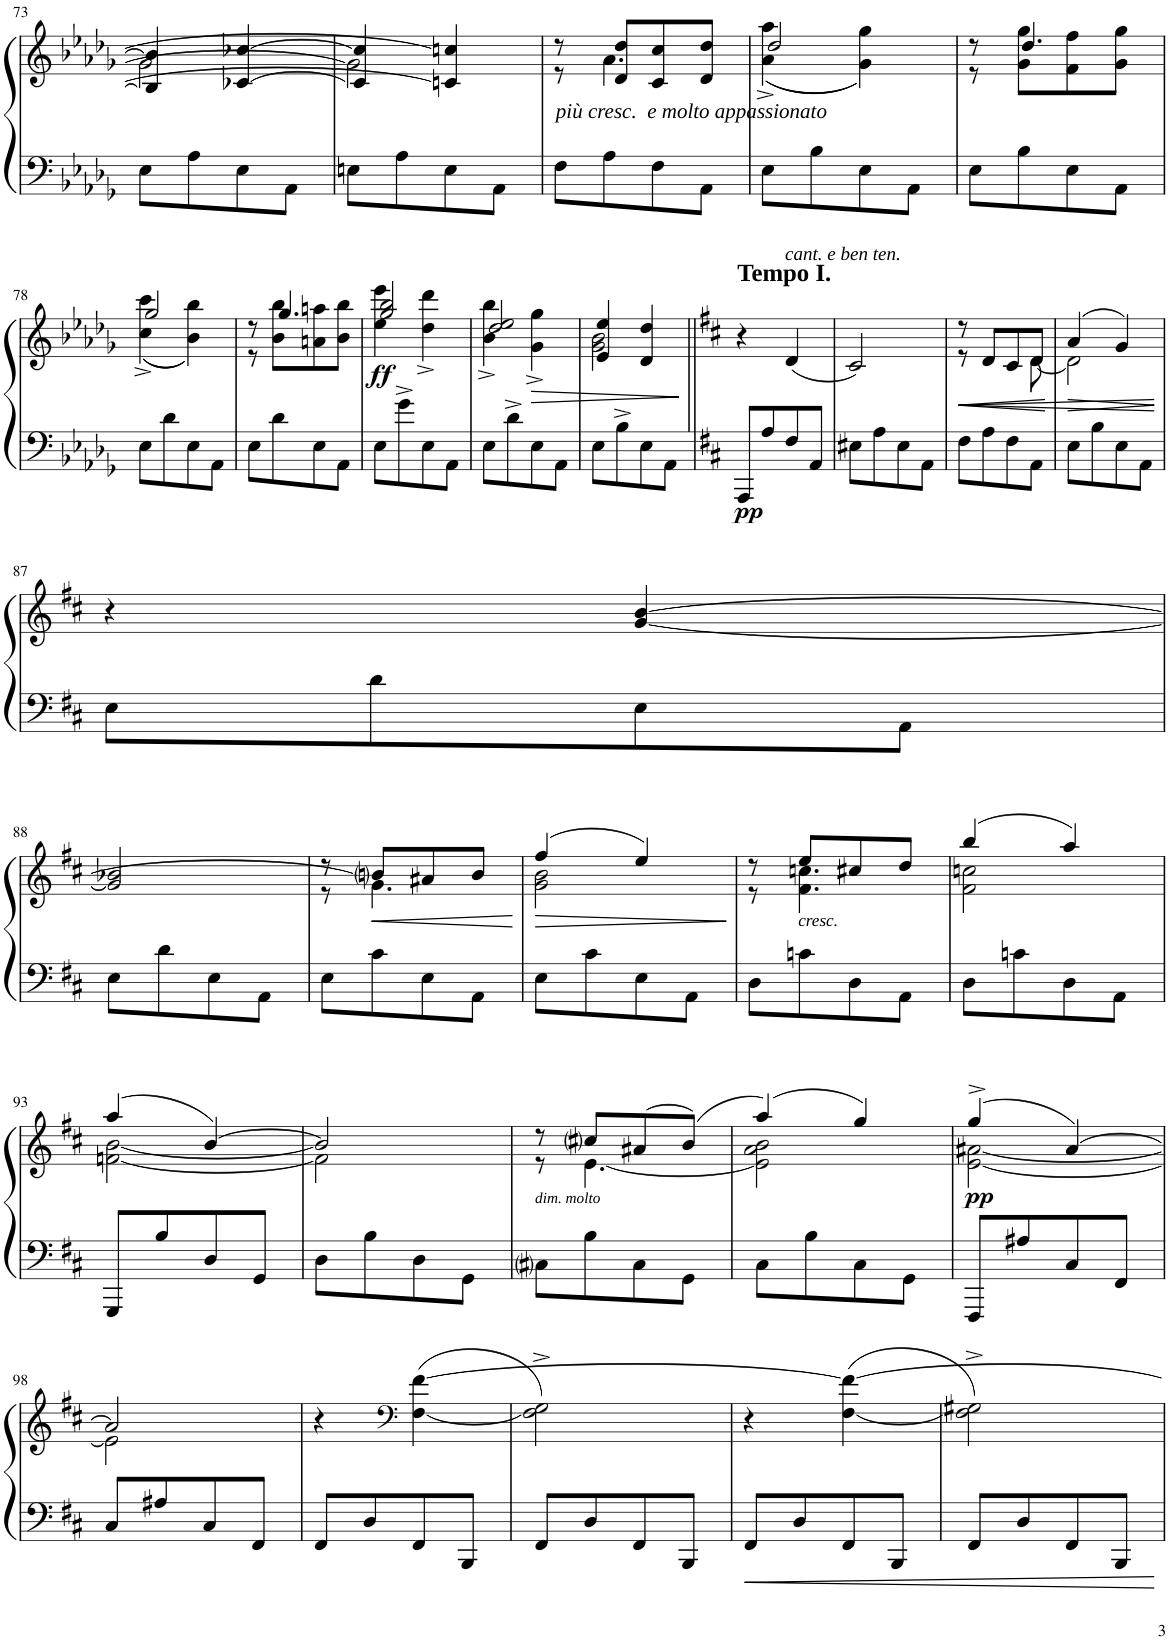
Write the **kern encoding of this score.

**kern	**kern	**dynam
*part1	*part1	*part1
*staff2	*staff1	*staff1/2
*I"Midi_1	*	*
!!LO:PB:g=z
*clefF4	*clefG2	*
*k[b-e-a-d-g-]	*k[b-e-a-d-g-]	*
*M2/4	*M2/4	*
=73	=73	=73
*	*^	*
8E-\L	4B-/] 4b-/]	2g-\	.
8A-\	.	.	.
8E-\	[4c-X/ [4cc-X/	.	.
8AA-\J	.	.	.
=74	=74	=74	=74
8En\L	4c-/] 4cc-/]	2g\]	.
8A-\	.	.	.
8E\	4cn/] 4ccn/]	.	.
8AA-\J	.	.	.
=75	=75	=75	=75
!LO:TX:a:i:t=più cresc.  e molto appassionato	!	!	!
8F\L	8r	8r	.
8A-\	8d-/ 8dd-/L	4.a-\	.
8F\	8c/ 8cc/	.	.
8AA-\J	8d-/ 8dd-/J	.	.
=76	=76	=76	=76
8E-\L	2dd-/	((4a-\^ 4aa-\^	.
8B-\	.	.	.
8E-\	.	4g-\ 4gg-\))	.
8AA-\J	.	.	.
=77	=77	=77	=77
8E-\L	8r	8r	.
8B-\	4.dd-/	8g-\ 8gg-\L	.
8E-\	.	8f\ 8ff\	.
8AA-\J	.	8g-\ 8gg-\J	.
!!LO:LB:g=z	!!
=78	=78	=78	=78
8E-\L	2gg-/	((4cc\^ 4ccc\^	.
8d-\	.	.	.
8E-\	.	4b-\ 4bb-\))	.
8AA-\J	.	.	.
=79	=79	=79	=79
8E-\L	8r	8r	.
8d-\	4.gg-/	8b-\ 8bb-\L	.
8E-\	.	8an\ 8aan\	.
8AA-\J	.	8b-\ 8bb-\J	.
=80	=80	=80	=80
!	!	!	!LO:DY:b
8E-\L	2gg-/ 2bb-/	4ee-\ 4eee-\	ff
8g-^\	.	.	.
8E-\	.	4dd-\^ 4ddd-\^	.
8AA-\J	.	.	.
=81	=81	=81	=81
8E-\L	2dd-/ 2ee-/	4b-\^ 4bb-\^	.
8d-^\	.	.	.
!	!	!	!LO:HP:b
8E-\	.	4g-\^ 4gg-\^	>
8AA-\J	.	.	.
=82	=82	=82	=82
8E-\L	4e-/ 4ee-/	2g-\ 2b-\	.
8B-^\	.	.	.
8E-\	4d-/ 4dd-/	.	.
8AA-\J	.	.	.
*	*v	*v	*
.	.	]
=83||	=83||	=83||
*k[f#c#]	*k[f#c#]	*
!	!LO:TX:a:B:t=Tempo I.	!
!	!	!LO:DY:b=2
8AAA/L	4r	pp
8A/	.	.
!	!LO:TX:a:i:t=cant. e ben ten.	!
8F#/	(4d/	.
8AA/J	.	.
=84	=84	=84
8E#X\L	2c#/)	.
8A\	.	.
8E#\	.	.
8AA\J	.	.
=85	=85	=85
!	!	!LO:HP:b
*	*^	*
8F#\L	8r	8r	<
!	!	!	!LO:HP:b
8A\	8d/L	4ryy	<
8F#\	8c#/	.	.
8AA\J	8d/J	[8d\	.
*	*v	*v	*
.	.	[
=86	=86	=86
!	!	!LO:HP:b
*	*^	*
8E\L	(4a/	2d\]	>
8B\	.	.	.
8E\	4g/)	.	.
8AA\J	.	.	.
*	*v	*v	*
.	.	[ ]
!!LO:LB:g=z
=87	=87	=87
8E\L	4r	.
8d\	.	.
8E\	[4g/ [4b/	.
8AA\J	.	.
!!LO:LB:g=z
=88	=88	=88
8E\L	2g/] 2b-X/	.
8d\	.	.
8E\	.	.
8AA\J	.	.
=89	=89	=89
*	*^	*
8E\L	8r	8r	.
!	!	!	!LO:HP:b
8c#\	8bni/L]	4.g\	<
8E\	8a#X/	.	.
8AA\J	8b/J	.	.
*	*v	*v	*
.	.	[
=90	=90	=90
!	!	!LO:HP:b
*	*^	*
8E\L	(4ff#/	2g\ 2b\	>
8c#\	.	.	.
8E\	4ee/)	.	.
8AA\J	.	.	.
*	*v	*v	*
.	.	]
=91	=91	=91
*	*^	*
8D\L	8r	8r	.
!LO:TX:a:i:t=cresc.	!	!	!
8cn\	8ee/L	4.f#\ 4.ccn\	.
8D\	8cc#X/	.	.
8AA\J	8dd/J	.	.
=92	=92	=92	=92
8D\L	(4bb/	2f#\ 2ccn\	.
8cn\	.	.	.
8D\	4aa/)	.	.
8AA\J	.	.	.
!!LO:LB:g=z	!!
=93	=93	=93	=93
8GGG/L	(4aa/	[2fn\ [2b\	.
8B/	.	.	.
8D/	[4b/)	.	.
8GG/J	.	.	.
=94	=94	=94	=94
8D\L	2b/]	2f\]	.
8B\	.	.	.
8D\	.	.	.
8GG\J	.	.	.
=95	=95	=95	=95
!LO:TX:a:i:t=dim. molto	!	!	!
8C#i\L	8r	8r	.
8B\	8cc#i/L	[4.e\	.
8C#\	(8a#X/	.	.
8GG\J	(8b/J)	.	.
=96	=96	=96	=96
8C#\L	(4aa/)	2e\] 2a\ 2b\	.
8B\	.	.	.
8C#\	4gg/)	.	.
8GG\J	.	.	.
=97	=97	=97	=97
!	!	!	!LO:DY:b
8FFF#/L	(4gg^/	[2e\ [2a#X\	pp
8A#X/	.	.	.
8C#/	[4a#/)	.	.
8FF#/J	.	.	.
!!LO:LB:g=z	!!
=98	=98	=98	=98
8C#/L	2a#/]	2e\]	.
8A#X/	.	.	.
8C#/	.	.	.
8FF#/J	.	.	.
*	*v	*v	*
=99	=99	=99
8FF#/L	4r	.
8D/	.	.
*	*clefF4	*
8FF#/	([4F#\ [4f#\	.
8BBB/J	.	.
=100	=100	=100
8FF#/L	2F#\]^ 2G\^)	.
8D/	.	.
8FF#/	.	.
8BBB/J	.	.
=101	=101	=101
8FF#/L	4r	.
8D/	.	.
8FF#/	([4F#\ 4f#\_	.
8BBB/J	.	.
=102	=102	=102
8FF#/L	2F#\]^ 2G#X\^)	.
8D/	.	.
8FF#/	.	.
8BBB/J	.	.
=	=	=
*-	*-	*-
